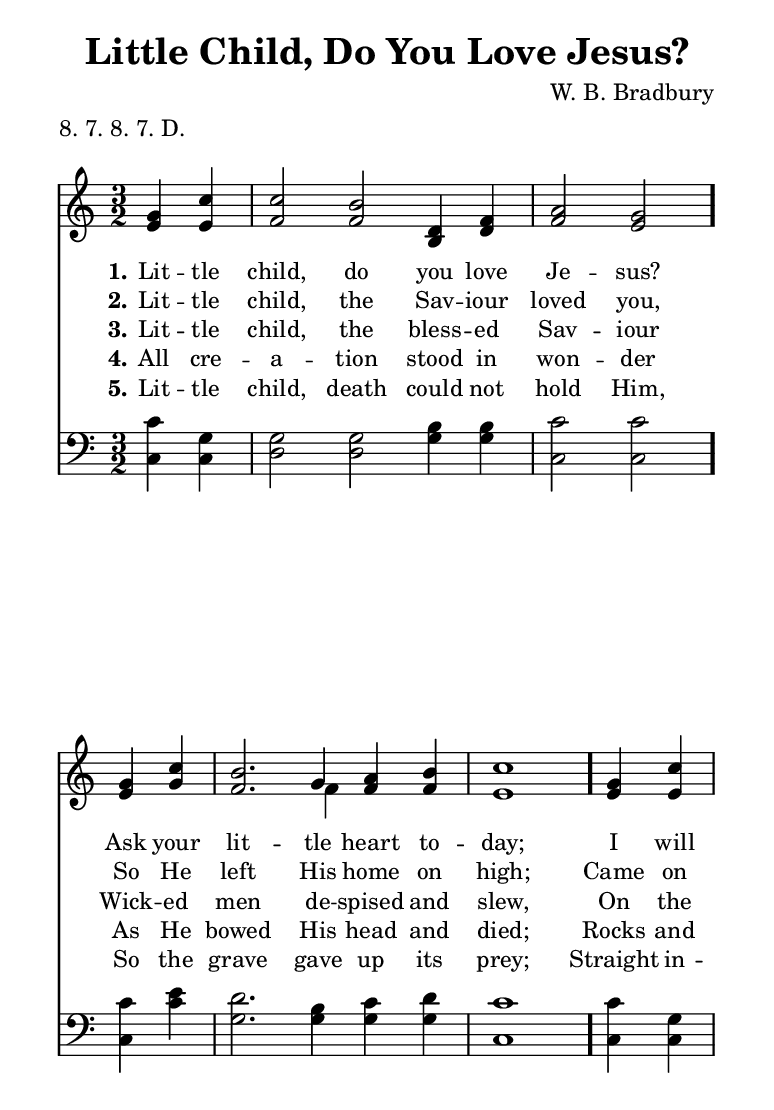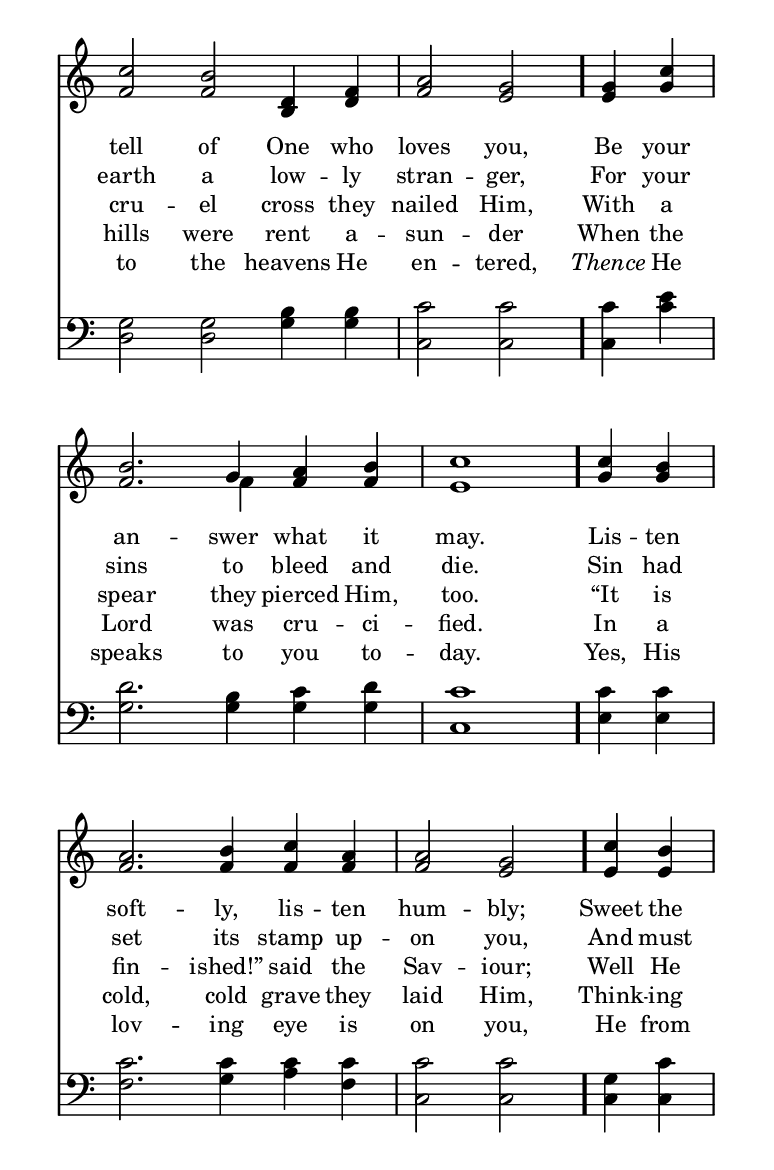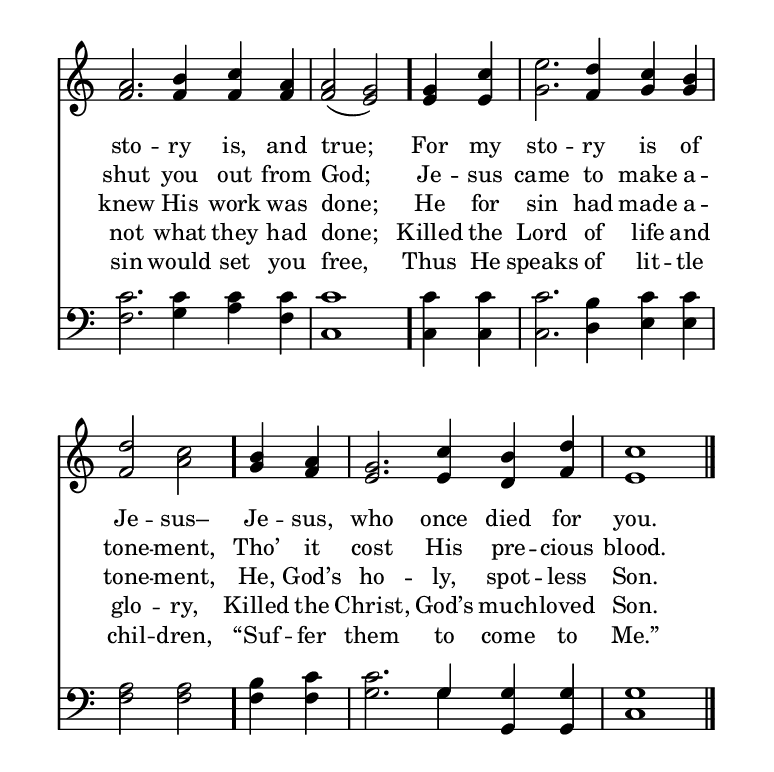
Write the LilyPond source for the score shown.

\include "common/global.ily"
\paper {
  \include "common/paper.ily"
}

\header{
  %children
  hymnnumber = "319"
  title = "Little Child, Do You Love Jesus?"
  tunename = "Whither Pilgrims"
  meter = "8. 7. 8. 7. D."
  poet = ""
  composer = "W. B. Bradbury"
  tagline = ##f
}

global = {
  \include "common/overrides.ily"
  \override Staff.TimeSignature.style = #'numbered
  \time 3/2
  \override Score.MetronomeMark.transparent = ##t % hide all fermata changes too
  \tempo 4=120
  \key c \major
  \partial 2
  \autoBeamOff
}

patternA = { c4 c | c2 c }
patternB = { c4 c | c2. c4 c c | c1 }
patternC = { c4 c | c2. c4 c c | c2 c }

notesSoprano = {
\global
\relative c'' {

  \changePitch \patternA { g c | c b d, f | a g }
  \changePitch \patternB { g c | b g a b | c }
  \changePitch \patternA { g c | c b d, f | a g }
  \changePitch \patternB { g c | b g a b | c }

  \changePitch \patternC { c b | a b c a | a g }
  \changePitch \patternC { c b | a b c a | a( g) }
  \changePitch \patternC { g c | e d c b | d c }
  \changePitch \patternB { b a | g c b d | c }

  \bar "|."

}
}

notesAlto = {
\global
\relative e' {

  \changePitch \patternA { e e | f f b, d | f e }
  \changePitch \patternB { e g | f f f f | e }
  \changePitch \patternA { e e | f f b, d | f e }
  \changePitch \patternB { e g | f f f f | e }

  \changePitch \patternC { g g | f f f f | f e }
  \changePitch \patternC { e e | f f f f | f( e) }
  \changePitch \patternC { e e | g f g g | f a }
  \changePitch \patternB { g f | e e d f | e }

}
}

notesTenor = {
\global
\relative a {

  \changePitch \patternA { c g | g g b b | c c }
  \changePitch \patternB { c e | d b c d | c }
  \changePitch \patternA { c g | g g b b | c c }
  \changePitch \patternB { c e | d b c d | c }

  \changePitch \patternC { c c | c c c c | c c }
  \changePitch \patternB { g c | c c c c | c }
  \changePitch \patternC { c c | c b c c | a a }
  \changePitch \patternB { b c | c g g g | g }

}
}

notesBass = {
\global
\relative f {

  \changePitch \patternA { c c | d d g g | c, c }
  \changePitch \patternB { c c' | g g g g | c, }
  \changePitch \patternA { c c | d d g g | c, c }
  \changePitch \patternB { c c' | g g g g | c, }

  \changePitch \patternC { e e | f g a f | c c }
  \changePitch \patternB { c c | f g a f | c }
  \changePitch \patternC { c c | c d e e | f f }
  \changePitch \patternB { f f | g g g, g | c }

}
}

wordsA = \lyricmode {
\set stanza = "1."

Lit -- tle child, do you love Je -- sus? \bar "."
Ask your lit -- tle heart to -- day; \bar "."
I will tell of One who loves you, \bar "."
Be your an -- swer what it may. \bar "."
Lis -- ten soft -- ly, lis -- ten hum -- bly; \bar "."
Sweet the sto -- ry is, and true; \bar "."
For my sto -- ry is of Je -- sus– \bar "."
Je -- sus, who once died for you. \bar "."

}

wordsB = \lyricmode {
\set stanza = "2."

Lit -- tle child, the Sav -- iour loved you,
So He left His home on high;
Came on earth a low -- ly stran -- ger,
For your sins to bleed and die.
Sin had set its stamp up -- on you,
And must shut you out from God;
Je -- sus came to make a -- tone -- ment,
Tho’ it cost His pre -- cious blood.

}

wordsC = \lyricmode {
\set stanza = "3."

Lit -- tle child, the bless -- ed Sav -- iour
Wick -- ed men de -- spised and slew,
On the cru -- el cross they nailed Him,
With a spear they pierced Him, too.
“It is fin -- ished!” said the Sav -- iour;
Well He knew His work was done;
He for sin had made a -- tone -- ment,
He, God’s ho -- ly, spot -- less Son.

}

wordsD = \lyricmode {
\set stanza = "4."

All cre -- a -- tion stood in won -- der
As He bowed His head and died;
Rocks and hills were rent a -- sun -- der
When the Lord was cru -- ci -- fied.
In a cold, cold grave they laid Him,
Think -- ing not what they had done;
Killed the Lord of life and glo -- ry,
Killed the Christ, God’s much -- loved Son.

}

wordsE = \lyricmode {
\set stanza = "5."

Lit -- tle child, death could not hold Him,
So the grave gave up its prey;
Straight in -- to the heavens He en -- tered,
\italicsOn Thence \italicsOff He speaks to you to -- day.
Yes, His lov -- ing eye is on you,
He from sin would set you free,
Thus He speaks of lit -- tle chil -- dren,
“Suf -- fer them to come to Me.”

}

\score {
  \context ChoirStaff <<
    \context Staff = upper <<
      \set Staff.autoBeaming = ##f
      \set ChoirStaff.systemStartDelimiter = #'SystemStartBar
      \set ChoirStaff.printPartCombineTexts = ##f
      \partcombine #'(2 . 9) \notesSoprano \notesAlto
      \context NullVoice = sopranos { \voiceOne << \notesSoprano >> }
      \context NullVoice = altos { \voiceTwo << \notesAlto >> }
      \context Lyrics = one   \lyricsto sopranos \wordsA
      \context Lyrics = two   \lyricsto sopranos \wordsB
      \context Lyrics = three \lyricsto sopranos \wordsC
      \context Lyrics = four  \lyricsto sopranos \wordsD
      \context Lyrics = five  \lyricsto sopranos \wordsE
    >>
    \context Staff = men <<
      \set Staff.autoBeaming = ##f
      \clef bass
      \set ChoirStaff.printPartCombineTexts = ##f
      \partcombine #'(2 . 9) \notesTenor \notesBass
      \context NullVoice = tenors { \voiceOne << \notesTenor >> }
      \context NullVoice = basses { \voiceTwo << \notesBass >> }
    >>
  >>
  \layout {
    \include "common/layout.ily"
  }
  \midi{
    \include "common/midi.ily"
  }
}

\version "2.19.49"  % necessary for upgrading to future LilyPond versions.

% vi:set et ts=2 sw=2 ai nocindent syntax=lilypond:
